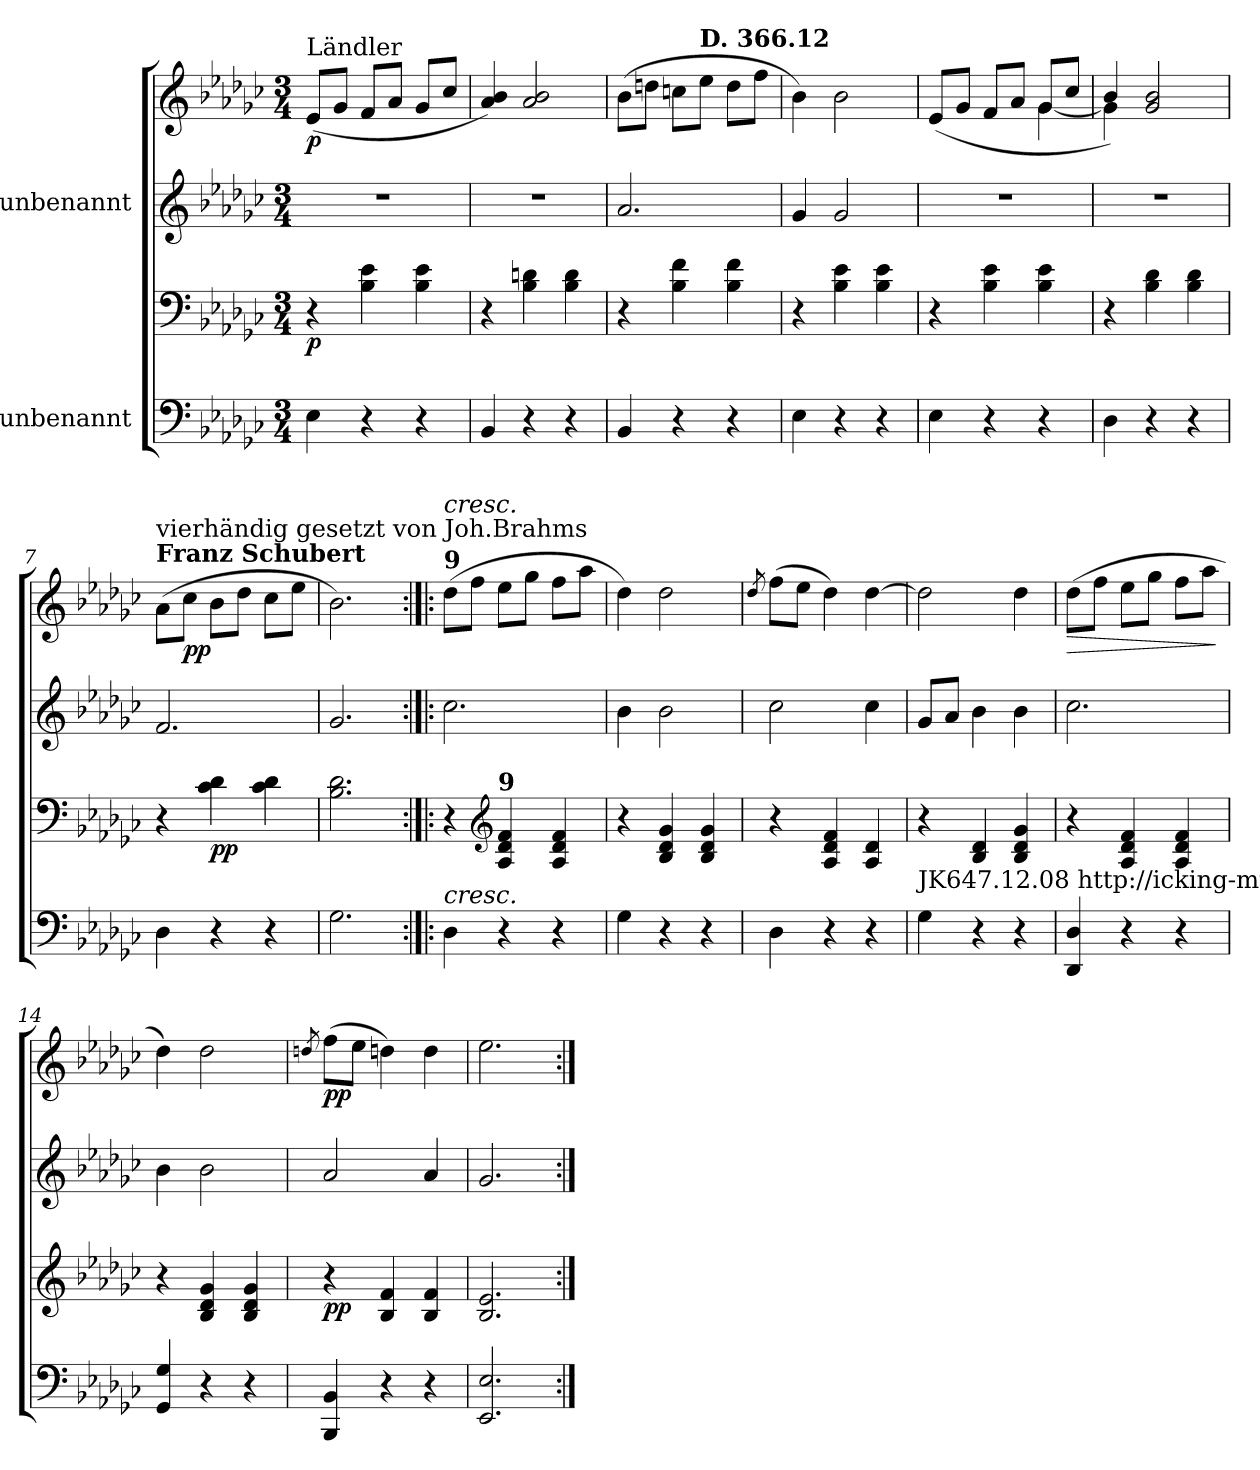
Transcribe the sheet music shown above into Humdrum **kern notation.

**kern	**kern	**dynam	**kern	**kern	**dynam
*part2	*part2	*part2	*part1	*part1	*part1
*staff4	*staff3	*staff3/4	*staff2	*staff1	*staff1/2
*I"unbenannt	*	*	*I"unbenannt	*	*
*clefF4	*clefF4	*	*clefG2	*clefG2	*
*k[b-e-a-d-g-c-]	*k[b-e-a-d-g-c-]	*	*k[b-e-a-d-g-c-]	*k[b-e-a-d-g-c-]	*
*M3/4	*M3/4	*	*M3/4	*M3/4	*
=1	=1	=1	=1	=1	=1
!	!	!	!	!LO:TX:a:t=Ländler	!
!	!	!LO:DY:b	!	!	!LO:DY:b
4E-\	4r	p	2.r	(8e-/L	p
.	.	.	.	8g-/J	.
4r	4B-\ 4e-\	.	.	8f/L	.
.	.	.	.	8a-/J	.
4r	4B-\ 4e-\	.	.	8g-/L	.
.	.	.	.	8cc-/J	.
=2	=2	=2	=2	=2	=2
4BB-/	4r	.	2.r	4a-/ 4b-/)	.
4r	4B-\ 4dn\	.	.	2a-/ 2b-/	.
4r	4B-\ 4d\	.	.	.	.
=3	=3	=3	=3	=3	=3
4BB-/	4r	.	2.a-/	(8b-\L	.
.	.	.	.	8ddn\J	.
4r	4B-\ 4f\	.	.	8ccn\L	.
!	!	!	!	!LO:TX:a:B:t=D. 366.12	!
.	.	.	.	8ee-\J	.
4r	4B-\ 4f\	.	.	8dd\L	.
.	.	.	.	8ff\J	.
=4	=4	=4	=4	=4	=4
4E-\	4r	.	4g-/	4b-\)	.
4r	4B-\ 4e-\	.	2g-/	2b-\	.
4r	4B-\ 4e-\	.	.	.	.
!!LO:LB:g=z
=5	=5	=5	=5	=5	=5
*	*	*	*	*^	*
4E-\	4r	.	2.r	(8e-/L	2ryy	.
.	.	.	.	8g-/J	.	.
4r	4B-\ 4e-\	.	.	8f/L	.	.
.	.	.	.	8a-/J	.	.
4r	4B-\ 4e-\	.	.	8g-/L	[4g-\	.
.	.	.	.	8cc-/J	.	.
=6	=6	=6	=6	=6	=6	=6
4D-\	4r	.	2.r	4b-/)	4g-\]	.
4r	4B-\ 4d-\	.	.	2g-/ 2b-/	2ryy	.
4r	4B-\ 4d-\	.	.	.	.	.
*	*	*	*	*v	*v	*
=7	=7	=7	=7	=7	=7
!	!	!	!	!LO:TX:a:B:t=Franz Schubert	!
!	!	!	!	!LO:TX:a:t=vierhändig gesetzt von Joh.Brahms	!
4D-\	4r	.	2.f/	(8a-\L	.
!	!	!	!	!	!LO:DY:b
.	.	.	.	8cc-\J	pp
!	!	!LO:DY:b	!	!	!
4r	4c-\ 4d-\	pp	.	8b-\L	.
.	.	.	.	8dd-\J	.
4r	4c-\ 4d-\	.	.	8cc-\L	.
.	.	.	.	8ee-\J	.
=8	=8	=8	=8	=8	=8
2.G-\	2.B-\ 2.d-\	.	2.g-/	2.b-\)	.
!!LO:LB:g=z
=9:|!|:	=9:|!|:	=9:|!|:	=9:|!|:	=9:|!|:	=9:|!|:
!	!	!	!	!LO:TX:a:i:t=cresc.	!
!	!	!	!	!LO:TX:a:B:t=9	!
!LO:TX:a:i:t=cresc.	!	!	!	!	!
4D-\	4r	.	2.cc-\	(8dd-\L	.
.	.	.	.	8ff\J	.
*	*clefG2	*	*	*	*
!	!LO:TX:a:B:t=9	!	!	!	!
4r	4A-/ 4d-/ 4f/	.	.	8ee-\L	.
.	.	.	.	8gg-\J	.
4r	4A-/ 4d-/ 4f/	.	.	8ff\L	.
.	.	.	.	8aa-\J	.
=10	=10	=10	=10	=10	=10
4G-\	4r	.	4b-\	4dd-\)	.
4r	4B-/ 4d-/ 4g-/	.	2b-\	2dd-\	.
4r	4B-/ 4d-/ 4g-/	.	.	.	.
=11	=11	=11	=11	=11	=11
.	.	.	.	8qdd-/	.
4D-\	4r	.	2cc-\	(8ff\L	.
.	.	.	.	8ee-\J	.
4r	4A-/ 4d-/ 4f/	.	.	4dd-\)	.
4r	4A-/ 4d-/	.	4cc-\	[4dd-\	.
=12	=12	=12	=12	=12	=12
!LO:TX:a:t=JK647.12.08 http&colon;//icking-music-archive.org	!	!	!	!	!
4G-\	4r	.	8g-/L	2dd-\]	.
.	.	.	8a-/J	.	.
4r	4B-/ 4d-/	.	4b-\	.	.
4r	4B-/ 4d-/ 4g-/	.	4b-\	4dd-\	.
=13	=13	=13	=13	=13	=13
!	!	!	!	!	!LO:HP:b
4DD-/ 4D-/	4r	.	2.cc-\	(8dd-\L	>
.	.	.	.	8ff\J	.
4r	4A-/ 4d-/ 4f/	.	.	8ee-\L	.
.	.	.	.	8gg-\J	.
4r	4A-/ 4d-/ 4f/	.	.	8ff\L	.
.	.	.	.	8aa-\J	.
.	.	.	.	.	]
!!LO:PB:g=z
=14	=14	=14	=14	=14	=14
4GG-/ 4G-/	4r	.	4b-\	4dd-\)	.
4r	4B-/ 4d-/ 4g-/	.	2b-\	2dd-\	.
4r	4B-/ 4d-/ 4g-/	.	.	.	.
=15	=15	=15	=15	=15	=15
.	.	.	.	8qddn/	.
!	!	!LO:DY:b	!	!	!LO:DY:b
4BBB-/ 4BB-/	4r	pp	2a-/	(8ff\L	pp
.	.	.	.	8ee-\J	.
4r	4B-/ 4f/	.	.	4dd\)	.
4r	4B-/ 4f/	.	4a-/	4dd\	.
=16	=16	=16	=16	=16	=16
2.EE-/ 2.E-/	2.B-/ 2.e-/	.	2.g-/	2.ee-\	.
=:|!	=:|!	=:|!	=:|!	=:|!	=:|!
*-	*-	*-	*-	*-	*-
